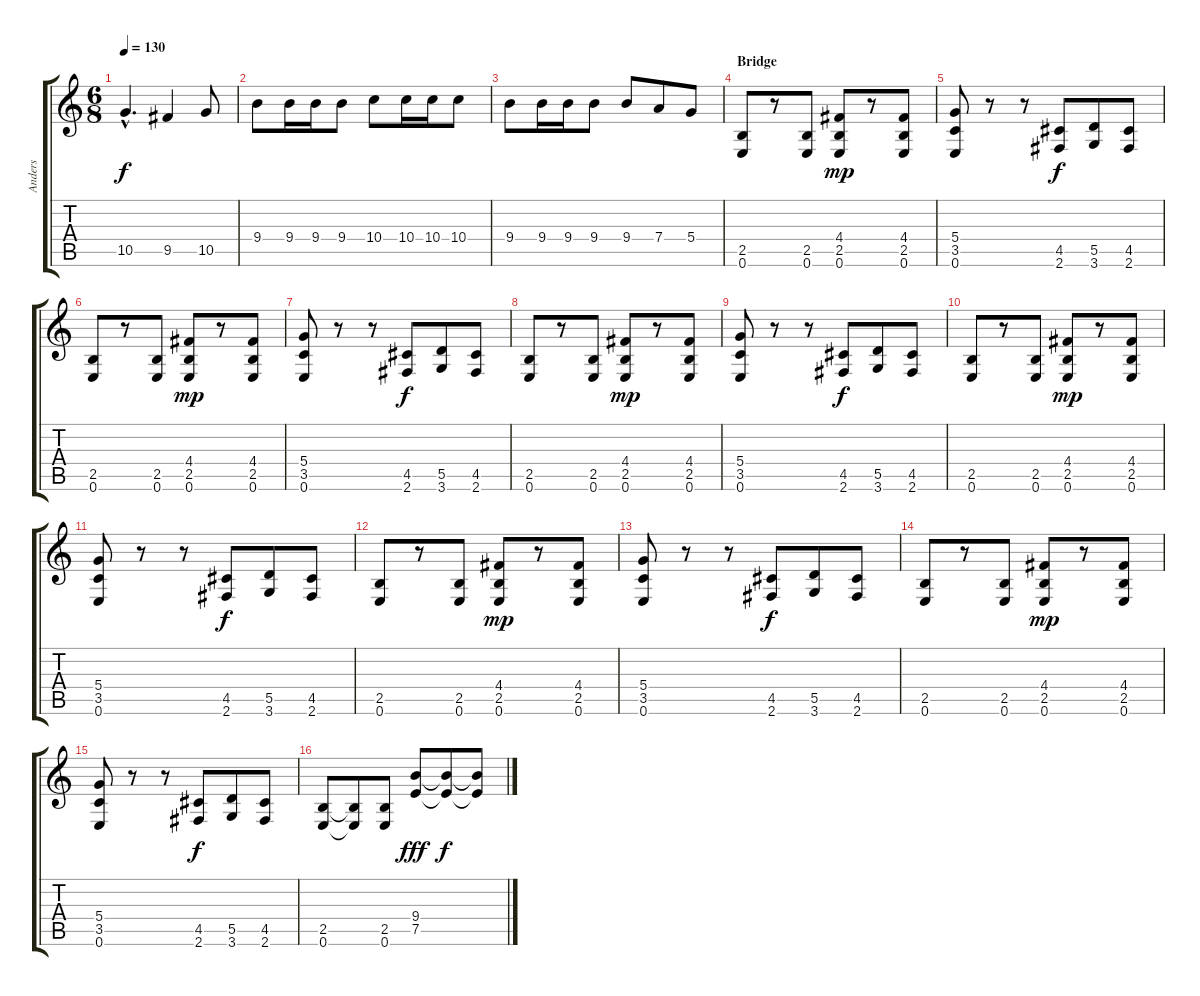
\track ("Anders" "Anders") {instrument distortionguitar}
\staff {score tabs}
\tuning (E4 B3 G3 D3 A2 E2) {hide}
\ts (6 8)
\tempo 130
\clef g2
\ks c
10.5{hac}.4{d dy f} 9.5.4 10.5.8 |
9.4.8 9.4.16 9.4.16 9.4.8 10.4.8 10.4.16 10.4.16 10.4.8 |
9.4.8 9.4.16 9.4.16 9.4.8 9.4.8 7.4.8 5.4.8 |
\section ("" "Bridge")
(2.5 0.6).8 r.8 (2.5 0.6).8 (4.4 2.5 0.6).8{dy mp} r.8 (4.4 2.5 0.6).8 |
(5.4 3.5 0.6).8 r.8 r.8 (4.5 2.6).8{dy f} (5.5 3.6).8 (4.5 2.6).8 |
(2.5 0.6).8 r.8 (2.5 0.6).8 (4.4 2.5 0.6).8{dy mp} r.8 (4.4 2.5 0.6).8 |
(5.4 3.5 0.6).8 r.8 r.8 (4.5 2.6).8{dy f} (5.5 3.6).8 (4.5 2.6).8 |
(2.5 0.6).8 r.8 (2.5 0.6).8 (4.4 2.5 0.6).8{dy mp} r.8 (4.4 2.5 0.6).8 |
(5.4 3.5 0.6).8 r.8 r.8 (4.5 2.6).8{dy f} (5.5 3.6).8 (4.5 2.6).8 |
(2.5 0.6).8 r.8 (2.5 0.6).8 (4.4 2.5 0.6).8{dy mp} r.8 (4.4 2.5 0.6).8 |
(5.4 3.5 0.6).8 r.8 r.8 (4.5 2.6).8{dy f} (5.5 3.6).8 (4.5 2.6).8 |
(2.5 0.6).8 r.8 (2.5 0.6).8 (4.4 2.5 0.6).8{dy mp} r.8 (4.4 2.5 0.6).8 |
(5.4 3.5 0.6).8 r.8 r.8 (4.5 2.6).8{dy f} (5.5 3.6).8 (4.5 2.6).8 |
(2.5 0.6).8 r.8 (2.5 0.6).8 (4.4 2.5 0.6).8{dy mp} r.8 (4.4 2.5 0.6).8 |
(5.4 3.5 0.6).8 r.8 r.8 (4.5 2.6).8{dy f} (5.5 3.6).8 (4.5 2.6).8 |
(2.5 0.6).8 (2.5{t} 0.6{t}).8 (2.5 0.6).8 (9.4 7.5).8{dy fff} (9.4{t} 7.5{t}).8{dy f} (9.4{t} 7.5{t}).8
